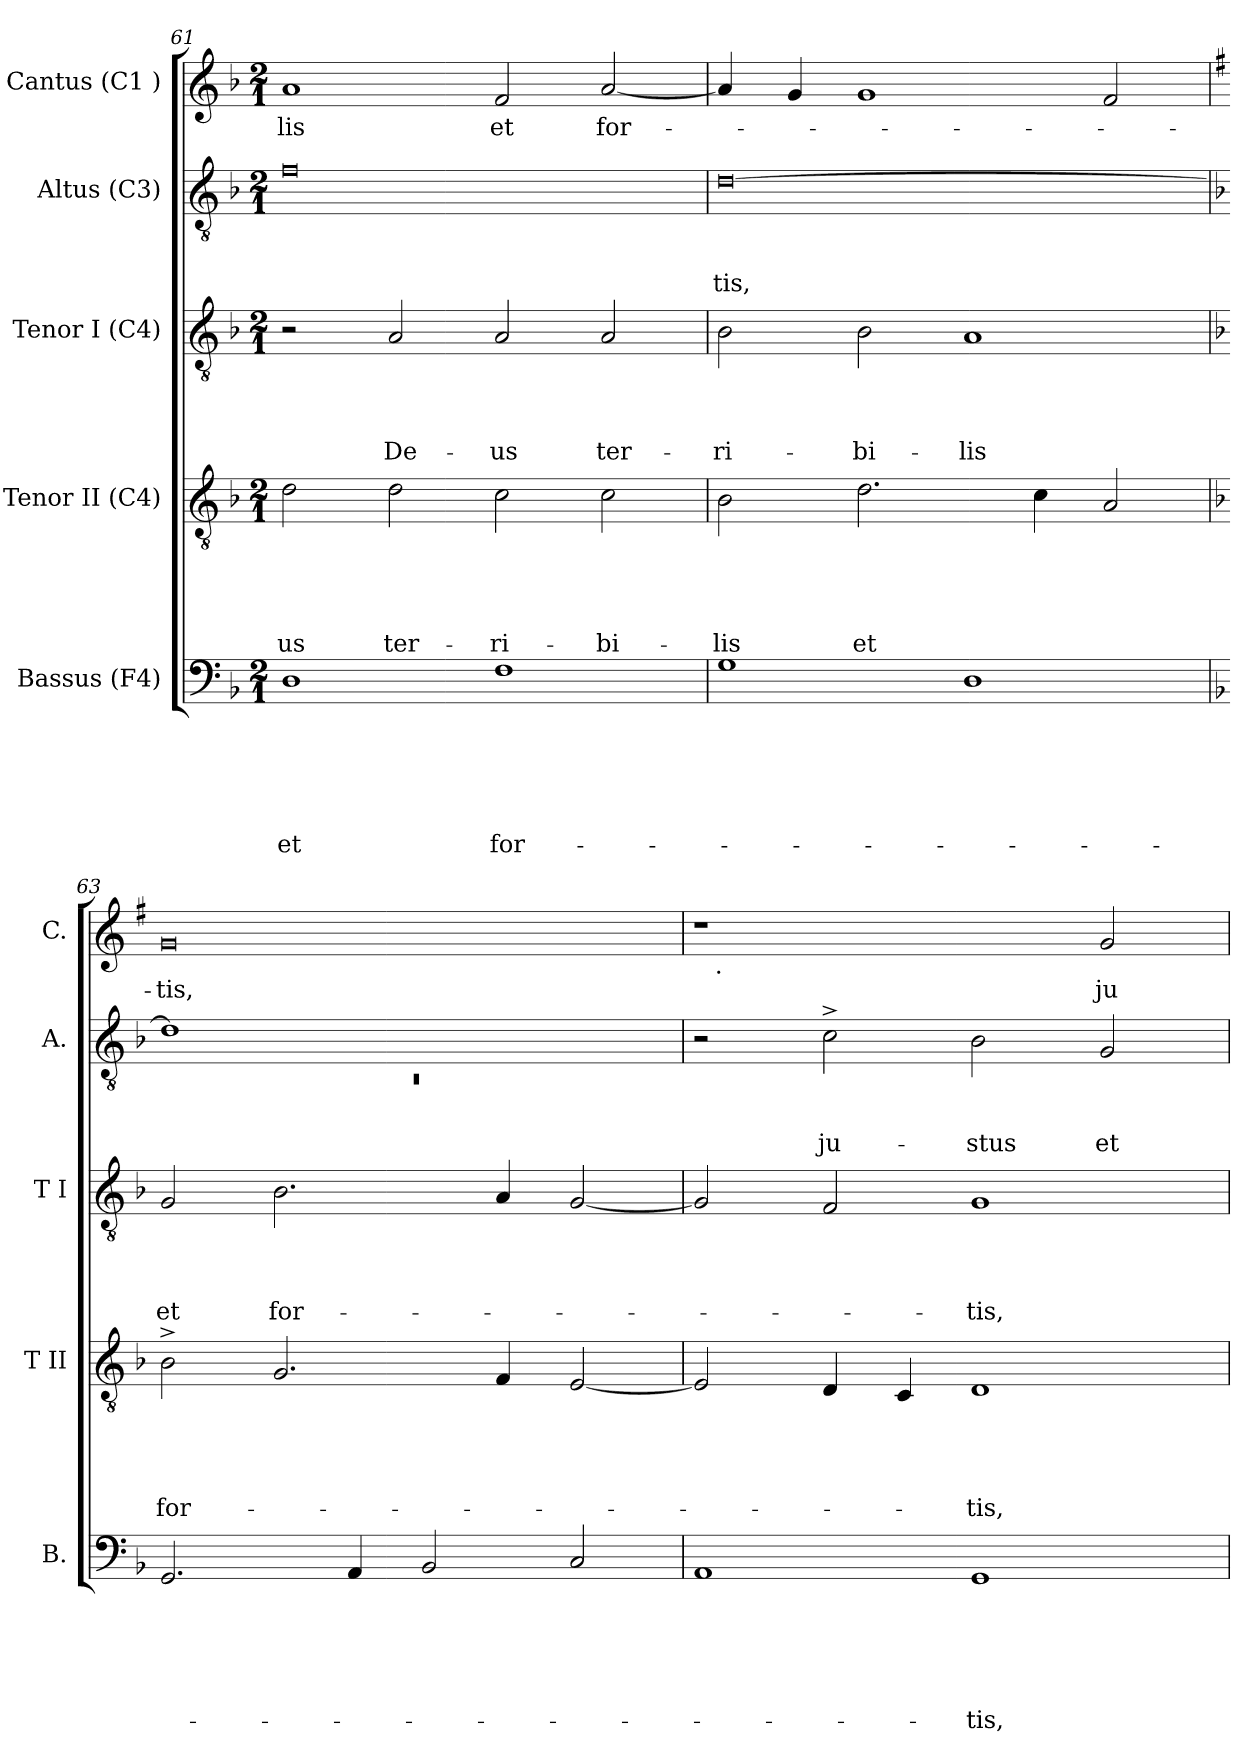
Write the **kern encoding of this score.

**kern	**text	**text	**text	**text	**text	**text	**kern	**text	**text	**text	**text	**text	**kern	**text	**text	**text	**text	**kern	**text	**text	**text	**kern	**text
*part5	*part5	*part5	*part5	*part5	*part5	*part5	*part4	*part4	*part4	*part4	*part4	*part4	*part3	*part3	*part3	*part3	*part3	*part2	*part2	*part2	*part2	*part1	*part1
*staff5	*staff5	*staff5	*staff5	*staff5	*staff5	*staff5	*staff4	*staff4	*staff4	*staff4	*staff4	*staff4	*staff3	*staff3	*staff3	*staff3	*staff3	*staff2	*staff2	*staff2	*staff2	*staff1	*staff1
*I"Bassus (F4)	*	*	*	*	*	*	*I"Tenor II (C4)	*	*	*	*	*	*I"Tenor I (C4)	*	*	*	*	*I"Altus (C3)	*	*	*	*I"Cantus (C1 )	*
*I'B.	*	*	*	*	*	*	*I'T II	*	*	*	*	*	*I'T I	*	*	*	*	*I'A.	*	*	*	*I'C.	*
!!LO:LB:g=z
*clefF4	*	*	*	*	*	*	*clefGv2	*	*	*	*	*	*clefGv2	*	*	*	*	*clefGv2	*	*	*	*clefG2	*
*k[b-]	*	*	*	*	*	*	*k[b-]	*	*	*	*	*	*k[b-]	*	*	*	*	*k[b-]	*	*	*	*k[b-]	*
*F:	*	*	*	*	*	*	*F:	*	*	*	*	*	*F:	*	*	*	*	*F:	*	*	*	*F:	*
*M2/1	*	*	*	*	*	*	*M2/1	*	*	*	*	*	*M2/1	*	*	*	*	*M2/1	*	*	*	*M2/1	*
=61	=61	=61	=61	=61	=61	=61	=61	=61	=61	=61	=61	=61	=61	=61	=61	=61	=61	=61	=61	=61	=61	=61	=61
!	!	!	!	!	!	!LO:LY:b	!	!	!	!	!	!LO:LY:b	!	!	!	!	!	!	!	!	!	!	!LO:LY:b
1D	.	.	.	.	.	et	2d\	.	.	.	.	-us	2r	.	.	.	.	0f	.	.	.	1a	-lis
!	!	!	!	!	!	!	!	!	!	!	!	!LO:LY:b	!	!	!	!	!LO:LY:b	!	!	!	!	!	!
.	.	.	.	.	.	.	2d\	.	.	.	.	ter-	2A/	.	.	.	De-	.	.	.	.	.	.
!	!	!	!	!	!	!LO:LY:b	!	!	!	!	!	!LO:LY:b	!	!	!	!	!LO:LY:b	!	!	!	!	!	!LO:LY:b
1F	.	.	.	.	.	for-	2c\	.	.	.	.	-ri-	2A/	.	.	.	-us	.	.	.	.	2f/	et
!	!	!	!	!	!	!	!	!	!	!	!	!LO:LY:b	!	!	!	!	!LO:LY:b	!	!	!	!	!	!LO:LY:b
.	.	.	.	.	.	.	2c\	.	.	.	.	-bi-	2A/	.	.	.	ter-	.	.	.	.	[<2a/	for-
=62	=62	=62	=62	=62	=62	=62	=62	=62	=62	=62	=62	=62	=62	=62	=62	=62	=62	=62	=62	=62	=62	=62	=62
!	!	!	!	!	!	!	!	!	!	!	!	!LO:LY:b	!	!	!	!	!LO:LY:b	!	!	!	!LO:LY:b	!	!
1G	.	.	.	.	.	.	2B-\	.	.	.	.	-lis	2B-\	.	.	.	-ri-	[>0d	.	.	-tis,	4a/]	.
.	.	.	.	.	.	.	.	.	.	.	.	.	.	.	.	.	.	.	.	.	.	4g/	.
!	!	!	!	!	!	!	!	!	!	!	!	!LO:LY:b	!	!	!	!	!LO:LY:b	!	!	!	!	!	!
.	.	.	.	.	.	.	2.d\	.	.	.	.	et	2B-\	.	.	.	-bi-	.	.	.	.	1g	.
!	!	!	!	!	!	!	!	!	!	!	!	!	!	!	!	!	!LO:LY:b	!	!	!	!	!	!
1D	.	.	.	.	.	.	.	.	.	.	.	.	1A	.	.	.	-lis	.	.	.	.	.	.
.	.	.	.	.	.	.	4c\	.	.	.	.	.	.	.	.	.	.	.	.	.	.	.	.
.	.	.	.	.	.	.	2A/	.	.	.	.	.	.	.	.	.	.	.	.	.	.	2f/	.
=63	=63	=63	=63	=63	=63	=63	=63	=63	=63	=63	=63	=63	=63	=63	=63	=63	=63	=63	=63	=63	=63	=63	=63
*	*	*	*	*	*	*	*	*	*	*	*	*	*	*	*	*	*	*	*	*	*	*k[f#]	*
*	*	*	*	*	*	*	*	*	*	*	*	*	*	*	*	*	*	*	*	*	*	*G:	*
*	*	*	*	*	*	*	*	*	*	*	*	*	*	*	*	*	*	*^	*	*	*	*	*
!	!	!	!	!	!	!	!	!	!	!	!	!LO:LY:b	!	!	!	!	!LO:LY:b	!	!LO:N:vis=1	!	!	!	!	!LO:LY:b
2.GG/	.	.	.	.	.	.	2B-^>\	.	.	.	.	for-	2G/	.	.	.	et	1d]	0rC	.	.	.	0g	-tis,
!	!	!	!	!	!	!	!	!	!	!	!	!	!	!	!	!	!LO:LY:b	!	!	!	!	!	!	!
.	.	.	.	.	.	.	2.G/	.	.	.	.	.	2.B-\	.	.	.	for-	.	.	.	.	.	.	.
4AA/	.	.	.	.	.	.	.	.	.	.	.	.	.	.	.	.	.	.	.	.	.	.	.	.
2BB-/	.	.	.	.	.	.	.	.	.	.	.	.	.	.	.	.	.	1ryy	.	.	.	.	.	.
.	.	.	.	.	.	.	4F/	.	.	.	.	.	4A/	.	.	.	.	.	.	.	.	.	.	.
2C/	.	.	.	.	.	.	[<2E/	.	.	.	.	.	[<2G/	.	.	.	.	.	.	.	.	.	.	.
*	*	*	*	*	*	*	*	*	*	*	*	*	*	*	*	*	*	*v	*v	*	*	*	*	*
=64	=64	=64	=64	=64	=64	=64	=64	=64	=64	=64	=64	=64	=64	=64	=64	=64	=64	=64	=64	=64	=64	=64	=64
*	*	*	*	*	*	*	*	*	*	*	*	*	*	*	*	*	*	*	*	*	*	*^	*
1AA	.	.	.	.	.	.	2E/]	.	.	.	.	.	2G/]	.	.	.	.	2r	.	.	.	1r	32ryy	.
!	!	!	!	!	!	!	!	!	!	!	!	!	!	!	!	!	!	!	!	!	!	!	!LO:TX:b:t=.	!
.	.	.	.	.	.	.	.	.	.	.	.	.	.	.	.	.	.	.	.	.	.	.	1ryy	.
!	!	!	!	!	!	!	!	!	!	!	!	!	!	!	!	!	!	!	!	!	!LO:LY:b	!	!	!
.	.	.	.	.	.	.	4D/	.	.	.	.	.	2F/	.	.	.	.	2c^>\	.	.	ju-	.	.	.
.	.	.	.	.	.	.	4C/	.	.	.	.	.	.	.	.	.	.	.	.	.	.	.	.	.
!	!	!	!	!	!	!LO:LY:b	!	!	!	!	!	!LO:LY:b	!	!	!	!	!LO:LY:b	!	!	!	!LO:LY:b	!	!	!
1GG	.	.	.	.	.	-tis,	1D	.	.	.	.	-tis,	1G	.	.	.	-tis,	2B-\	.	.	-stus	2ryy	.	.
.	.	.	.	.	.	.	.	.	.	.	.	.	.	.	.	.	.	.	.	.	.	.	2ryy	.
!	!	!	!	!	!	!	!	!	!	!	!	!	!	!	!	!	!	!	!	!	!LO:LY:b	!	!	!LO:LY:b
.	.	.	.	.	.	.	.	.	.	.	.	.	.	.	.	.	.	2G/	.	.	et	2g/	.	ju-
.	.	.	.	.	.	.	.	.	.	.	.	.	.	.	.	.	.	.	.	.	.	.	4...ryy	.
*	*	*	*	*	*	*	*	*	*	*	*	*	*	*	*	*	*	*	*	*	*	*v	*v	*
=	=	=	=	=	=	=	=	=	=	=	=	=	=	=	=	=	=	=	=	=	=	=	=
*-	*-	*-	*-	*-	*-	*-	*-	*-	*-	*-	*-	*-	*-	*-	*-	*-	*-	*-	*-	*-	*-	*-	*-
